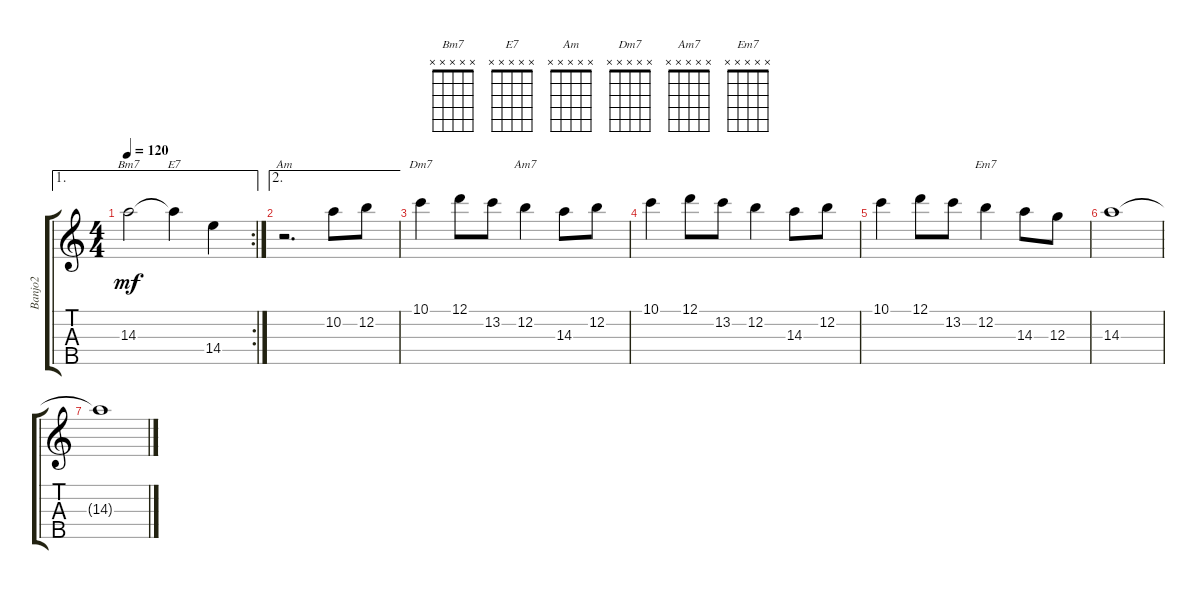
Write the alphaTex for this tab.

\track ("Banjo2" "Banjo2") {solo instrument banjo}
\staff {score tabs}
\tuning (D4 B3 G3 D3 D4) {hide}
\displaytranspose 12
\chord ("Bm7" x x x x x)
\chord ("E7" x x x x x)
\chord ("Am" x x x x x)
\chord ("Dm7" x x x x x)
\chord ("Am7" x x x x x)
\chord ("Em7" x x x x x)
\ae 1
\rc 2
\ts (4 4)
\tempo 120
\clef g2
\ks c
14.3{t}.2{ch "Bm7" dy mf} 14.3{t}.4{ch "E7"} 14.4.4 |
\ae 2
r.2{d ch "Am"} 10.2.8 12.2.8 |
10.1.4{ch "Dm7"} 12.1.8 13.2.8 12.2.4{ch "Am7"} 14.3.8 12.2.8 |
10.1.4 12.1.8 13.2.8 12.2.4 14.3.8 12.2.8 |
10.1.4 12.1.8 13.2.8 12.2.4{ch "Em7"} 14.3.8 12.3.8 |
14.3.1 |
14.3{t}.1
